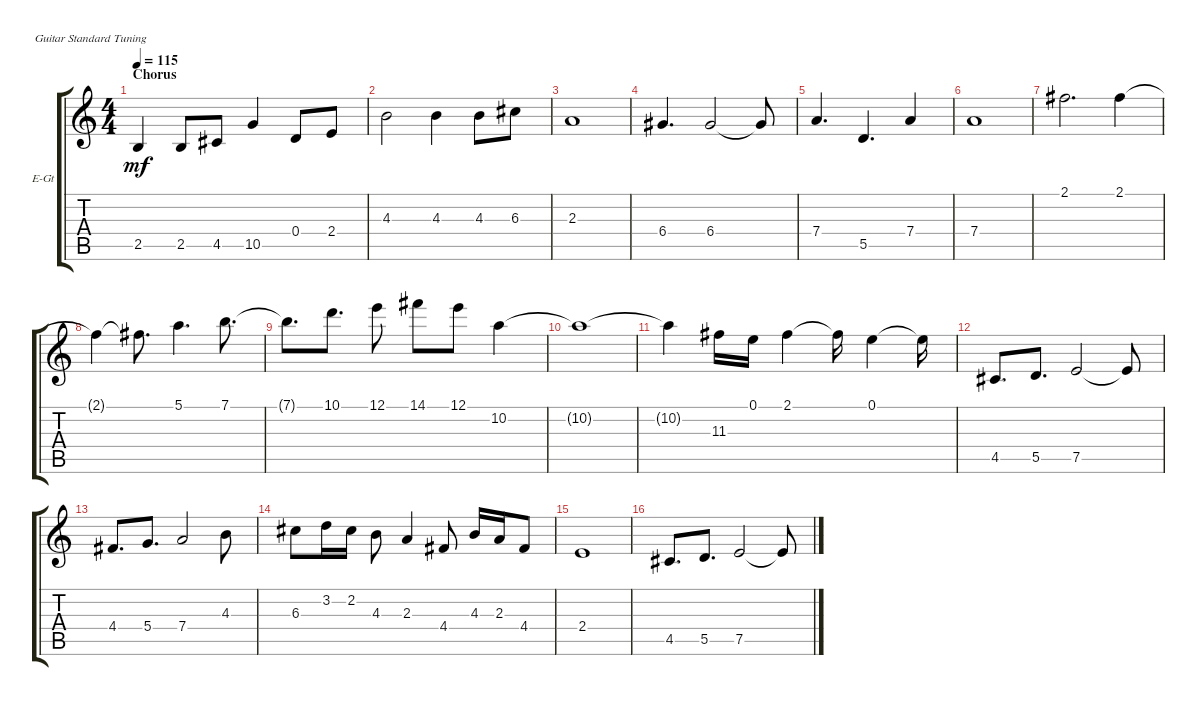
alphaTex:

\defaultSystemsLayout 4
\bracketExtendMode groupsimilarinstruments
\firstSystemTrackNameOrientation horizontal
\otherSystemsTrackNameOrientation horizontal
\track ("Electric Guitar" "E-Gt") {instrument distortionguitar}
\staff {score tabs}
\tuning (E4 B3 G3 D3 A2 E2)
\ts (4 4)
\section ("" "Chorus")
\tempo 115
\clef g2
\scale
0.333333
\ks c
2.5.4{dy mf} 2.5.8 4.5.8 10.5.4 0.4.8 2.4.8 |
\scale
0.333333 4.3.2 4.3.4 4.3.8 6.3.8 |
\scale
0.333333 2.3.1 |
\scale
0.333333 6.4.4{d} 6.4.2 6.4{t}.8 |
\scale
0.333333 7.4.4{d} 5.5.4{d} 7.4.4 |
\scale
0.333333 7.4.1 |
\scale
0.333333 2.1.2{d} 2.1.4 |
\scale
0.333333 2.1{t}.4 2.1{t}.8{d} 5.1.4{d} 7.1.8{d} |
\scale
0.333333 7.1{t}.8{d} 10.1.8{d} 12.1.8 14.1.8 12.1.8 10.2.4 |
\scale
0.333333 10.2{t}.1 |
\scale
0.333333 10.2{t}.4 11.3.16 0.1.16 2.1.4 2.1{t}.16 0.1.4 0.1{t}.16 |
\scale
0.333333 4.5.8{d} 5.5.8{d} 7.5.2 7.5{t}.8 |
\scale
0.333333 4.4.8{d} 5.4.8{d} 7.4.2 4.3.8 |
\scale
0.333333 6.3.8 3.2.16 2.2.16 4.3.8 2.3.4 4.4.8 4.3.16 2.3.16 4.4.8 |
\scale
0.333333 2.4.1 |
\scale
0.333333 4.5.8{d} 5.5.8{d} 7.5.2 7.5{t}.8
